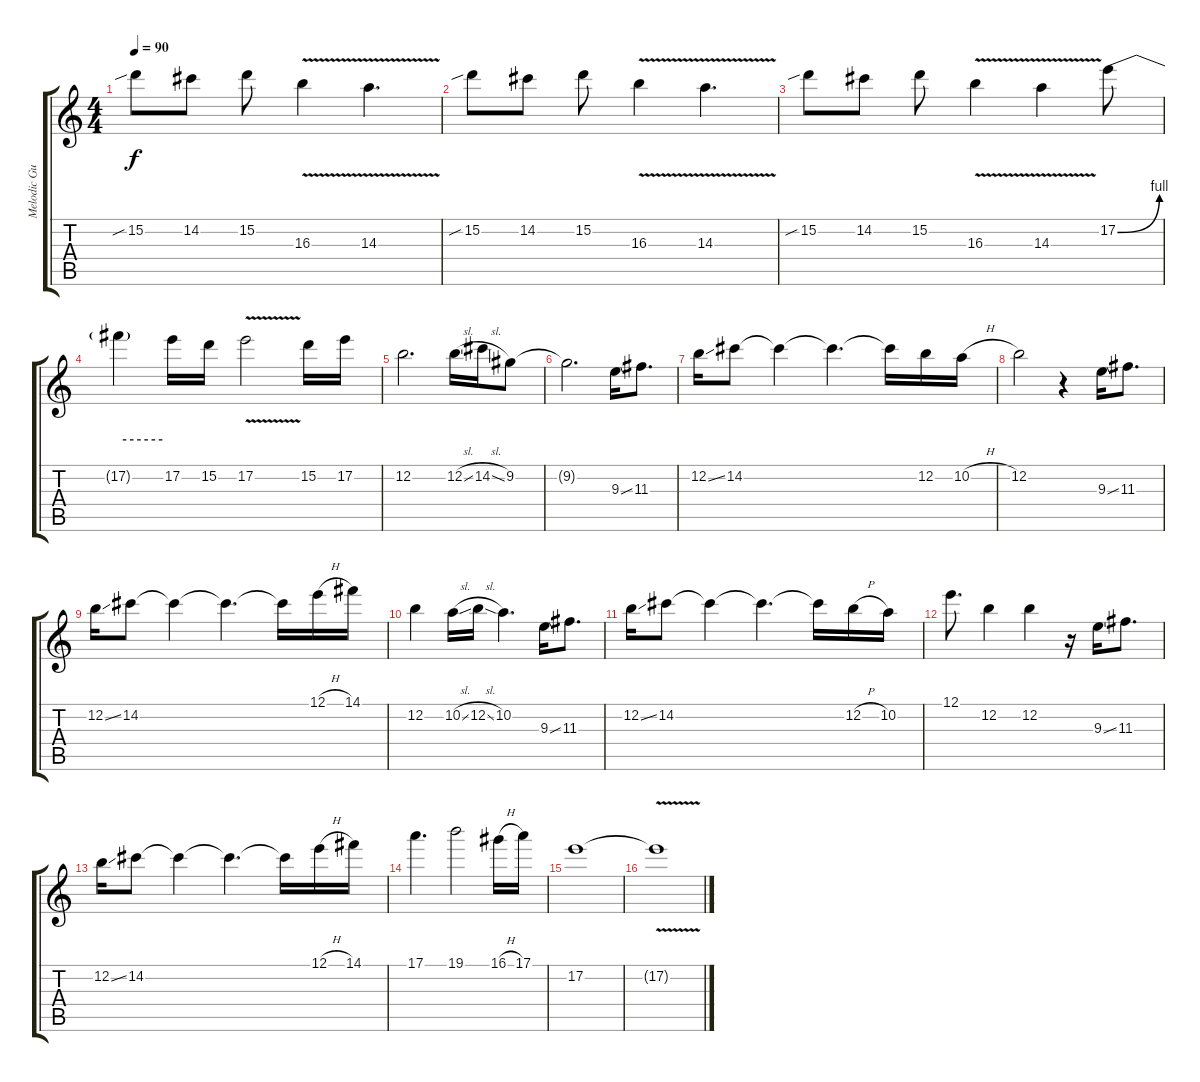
\track ("Melodic Guitar" "Melodic Gu") {instrument overdrivenguitar}
\staff {score tabs}
\tuning (E4 B3 G3 D3 A2 E2) {hide}
\ts (4 4)
\tempo 90
\clef g2
\ks c
15.2{sib}.8{dy f} 14.2.8 15.2.8 16.3{v}.4 14.3{v}.4{d} |
15.2{sib}.8 14.2.8 15.2.8 16.3{v}.4 14.3{v}.4{d} |
15.2{sib}.8 14.2.8 15.2.8 16.3{v}.4 14.3{v}.4 17.2{be (bend 0 0 60 4)}.8 |
17.2{be (hold 0 4 60 4) t}.4 17.2.16 15.2.16 17.2{v}.2 15.2.16 17.2.16 |
12.2.2{d} 12.2{sl}.16 14.2{sl}.16 9.2.8 |
9.2{t}.2{d} 9.3{ss}.16 11.3.8{d} |
12.2{ss}.16 14.2.8 14.2{t}.4 14.2{t}.4{d} 14.2{t}.16 12.2.16 10.2{h}.16 |
12.2.2 r.4 9.3{ss}.16 11.3.8{d} |
12.2{ss}.16 14.2.8 14.2{t}.4 14.2{t}.4{d} 14.2{t}.16 12.1{h}.16 14.1.16 |
12.2.4 10.2{sl}.16 12.2{sl}.16 10.2.4{d} 9.3{ss}.16 11.3.8{d} |
12.2{ss}.16 14.2.8 14.2{t}.4 14.2{t}.4{d} 14.2{t}.16 12.2{h}.16 10.2.16 |
12.1.8{d} 12.2.4 12.2.4 r.16 9.3{ss}.16 11.3.8{d} |
12.2{ss}.16 14.2.8 14.2{t}.4 14.2{t}.4{d} 14.2{t}.16 12.1{h}.16 14.1.16 |
17.1.4{d} 19.1.2 16.1{h}.16 17.1.16 |
17.2.1 |
17.2{v t}.1
